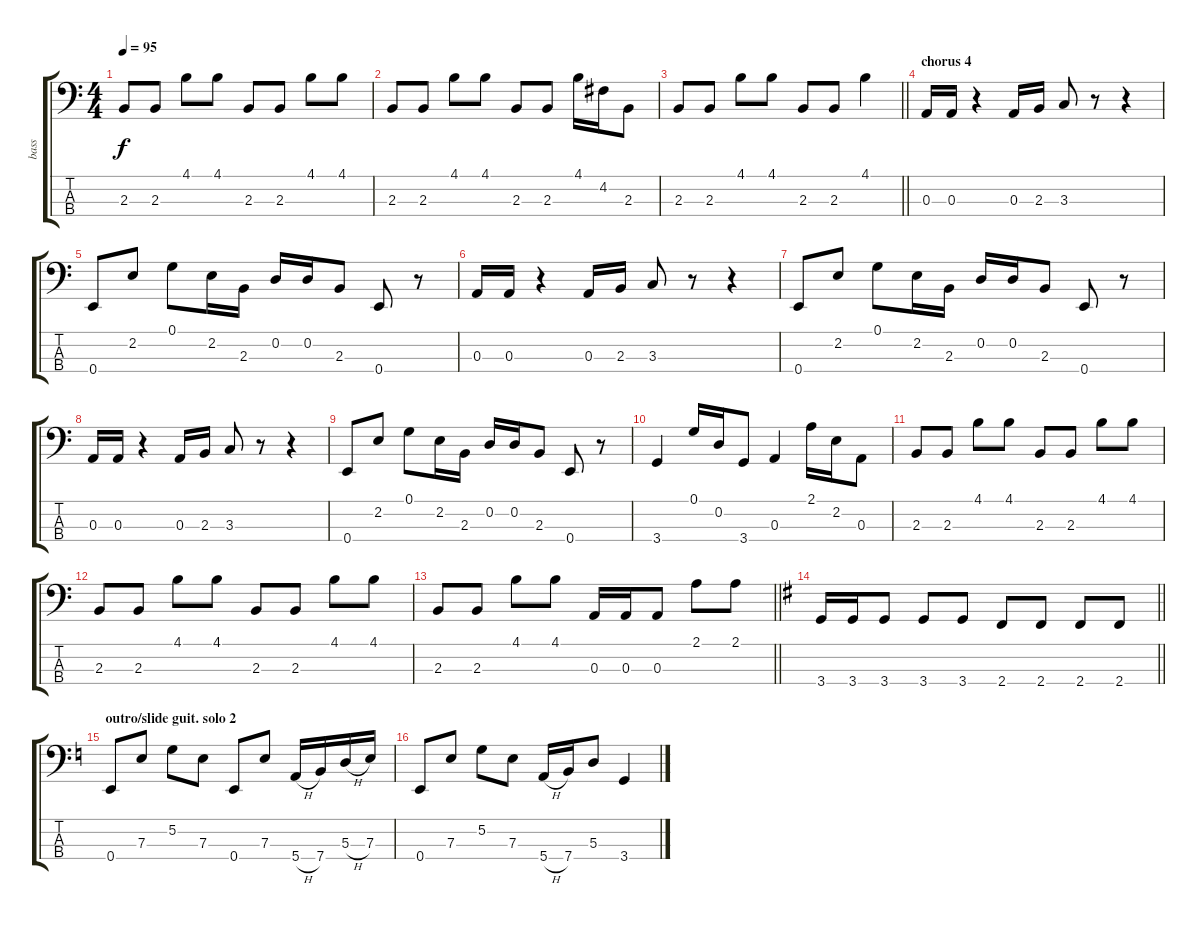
\track ("bass" "bass") {instrument electricbasspick}
\staff {score tabs}
\tuning (G2 D2 A1 E1) {hide}
\ts (4 4)
\tempo 95
\clef f4
\ks c
2.3.8{dy f} 2.3.8 4.1.8 4.1.8 2.3.8 2.3.8 4.1.8 4.1.8 |
2.3.8 2.3.8 4.1.8 4.1.8 2.3.8 2.3.8 4.1.16 4.2.16 2.3.8 |
\barLineRight lightlight
2.3.8 2.3.8 4.1.8 4.1.8 2.3.8 2.3.8 4.1.4 |
\section ("" "chorus 4")
0.3.16 0.3.16 r.4 0.3.16 2.3.16 3.3.8 r.8 r.4 |
0.4.8 2.2.8 0.1.8 2.2.16 2.3.16 0.2.16 0.2.16 2.3.8 0.4.8 r.8 |
0.3.16 0.3.16 r.4 0.3.16 2.3.16 3.3.8 r.8 r.4 |
0.4.8 2.2.8 0.1.8 2.2.16 2.3.16 0.2.16 0.2.16 2.3.8 0.4.8 r.8 |
0.3.16 0.3.16 r.4 0.3.16 2.3.16 3.3.8 r.8 r.4 |
0.4.8 2.2.8 0.1.8 2.2.16 2.3.16 0.2.16 0.2.16 2.3.8 0.4.8 r.8 |
3.4.4 0.1.16 0.2.16 3.4.8 0.3.4 2.1.16 2.2.16 0.3.8 |
2.3.8 2.3.8 4.1.8 4.1.8 2.3.8 2.3.8 4.1.8 4.1.8 |
2.3.8 2.3.8 4.1.8 4.1.8 2.3.8 2.3.8 4.1.8 4.1.8 |
\barLineRight lightlight
2.3.8 2.3.8 4.1.8 4.1.8 0.3.16 0.3.16 0.3.8 2.1.8 2.1.8 |
\barLineRight lightlight
\ks g
3.4.16 3.4.16 3.4.8 3.4.8 3.4.8 2.4.8 2.4.8 2.4.8 2.4.8 |
\section ("" "outro/slide guit. solo 2")
\ks c
0.4.8 7.3.8 5.2.8 7.3.8 0.4.8 7.3.8 5.4{h}.16 7.4.16 5.3{h}.16 7.3.16 |
0.4.8 7.3.8 5.2.8 7.3.8 5.4{h}.16 7.4.16 5.3.8 3.4.4
